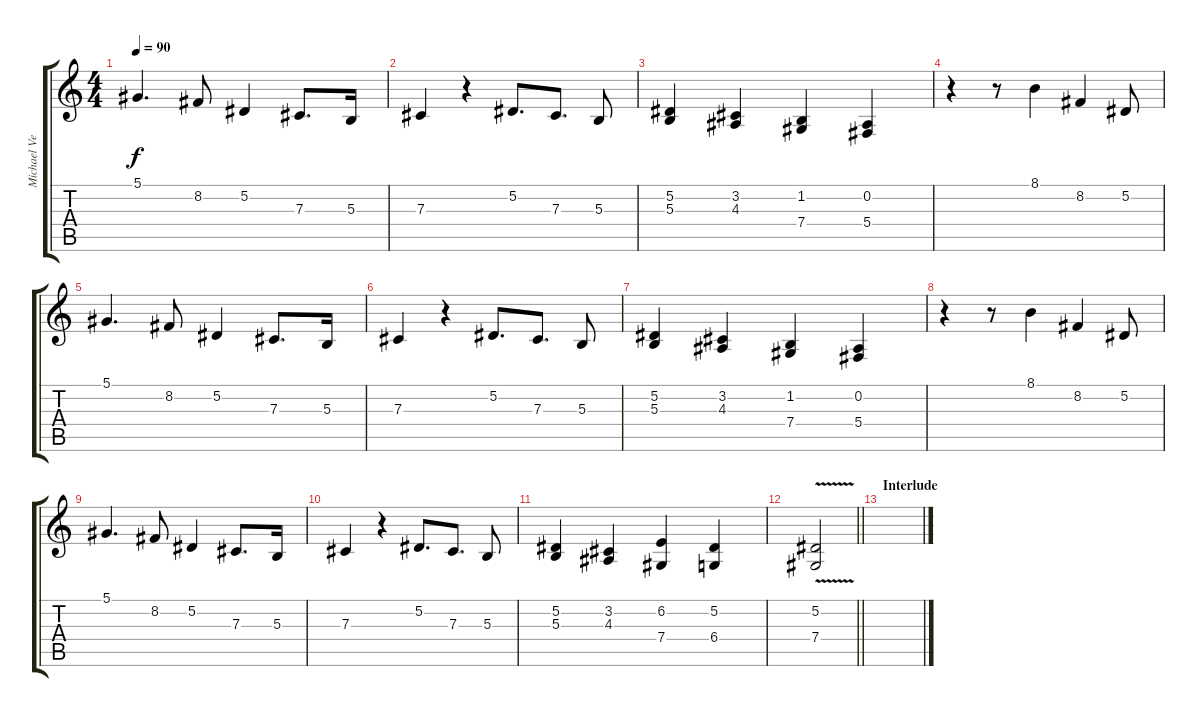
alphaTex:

\track ("Michael Vescera" "Michael Ve") {instrument lead2sawtooth}
\staff {score tabs}
\tuning (Eb4 Bb3 Gb3 Db3 Ab2 Eb2) {hide}
\ts (4 4)
\tempo 90
\clef g2
\ks c
5.1.4{d dy f} 8.2.8 5.2.4 7.3.8{d} 5.3.16 |
7.3.4 r.4 5.2.8{d} 7.3.8{d} 5.3.8 |
(5.2 5.3).4 (3.2 4.3).4 (1.2 7.4).4 (0.2 5.4).4 |
r.4 r.8 8.1.4 8.2.4 5.2.8 |
5.1.4{d} 8.2.8 5.2.4 7.3.8{d} 5.3.16 |
7.3.4 r.4 5.2.8{d} 7.3.8{d} 5.3.8 |
(5.2 5.3).4 (3.2 4.3).4 (1.2 7.4).4 (0.2 5.4).4 |
r.4 r.8 8.1.4 8.2.4 5.2.8 |
5.1.4{d} 8.2.8 5.2.4 7.3.8{d} 5.3.16 |
7.3.4 r.4 5.2.8{d} 7.3.8{d} 5.3.8 |
(5.2 5.3).4 (3.2 4.3).4 (6.2 7.4).4 (5.2 6.4).4 |
\barLineRight lightlight
(5.2{v} 7.4{v}).2 |
\section ("" "Interlude")
